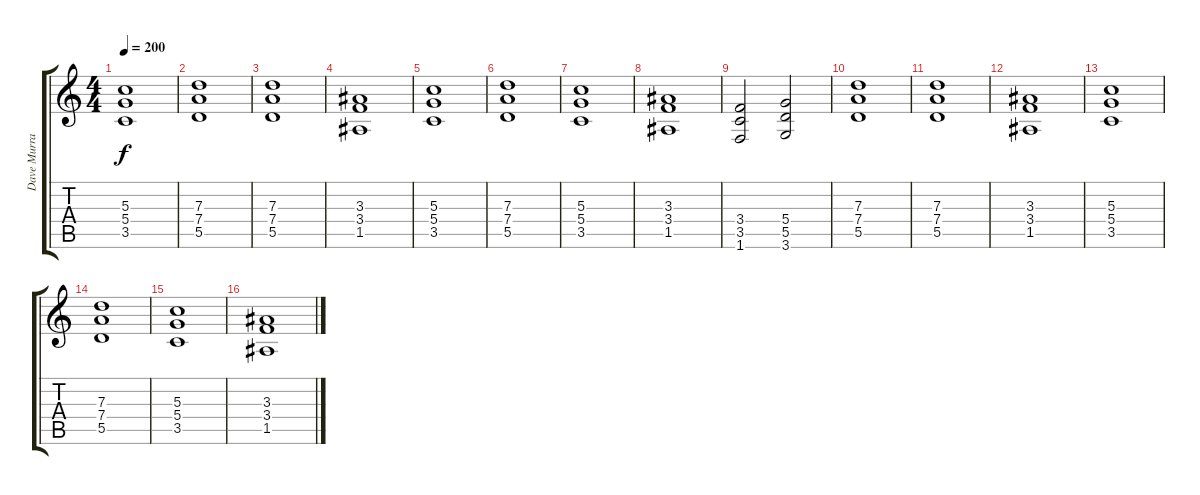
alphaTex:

\track ("Dave Murray" "Dave Murra") {instrument distortionguitar}
\staff {score tabs}
\tuning (E4 B3 G3 D3 A2 E2) {hide}
\ts (4 4)
\tempo 200
\clef g2
\ks c
(5.3 5.4 3.5).1{dy f} |
(7.3 7.4 5.5).1 |
(7.3 7.4 5.5).1 |
(3.3 3.4 1.5).1 |
(5.3 5.4 3.5).1 |
(7.3 7.4 5.5).1 |
(5.3 5.4 3.5).1 |
(3.3 3.4 1.5).1 |
(3.4 3.5 1.6).2 (5.4 5.5 3.6).2 |
(7.3 7.4 5.5).1 |
(7.3 7.4 5.5).1 |
(3.3 3.4 1.5).1 |
(5.3 5.4 3.5).1 |
(7.3 7.4 5.5).1 |
(5.3 5.4 3.5).1 |
(3.3 3.4 1.5).1
